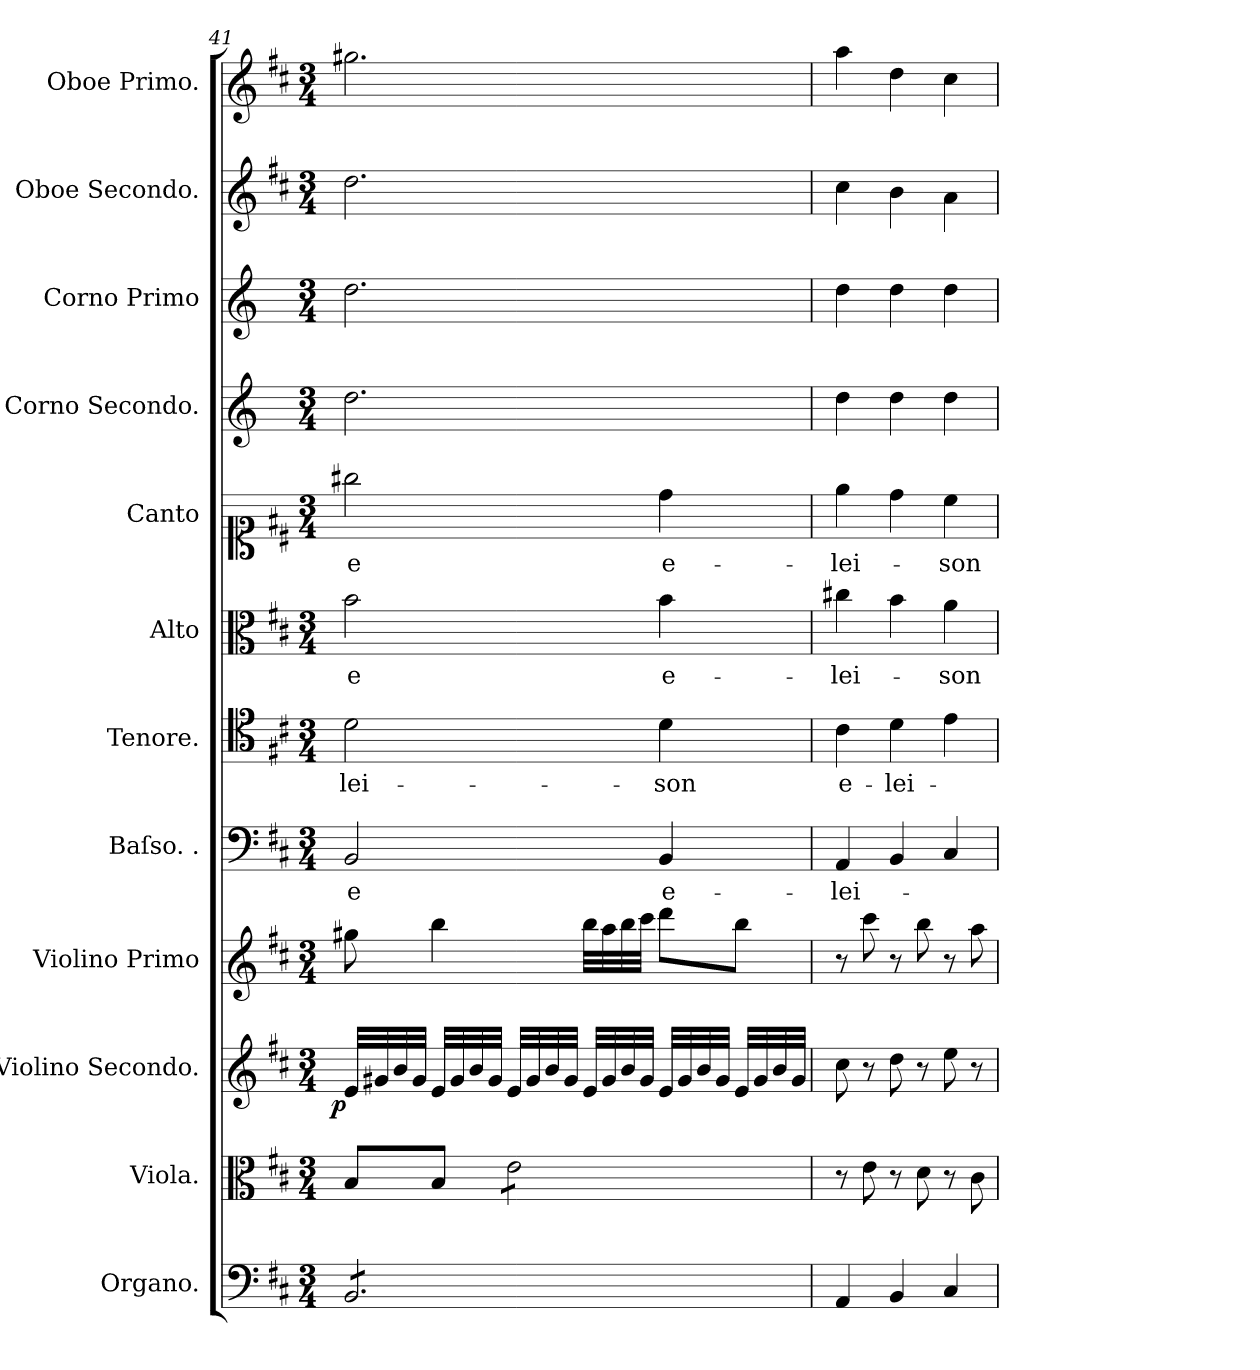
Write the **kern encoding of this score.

**kern	**kern	**kern	**dynam	**kern	**kern	**text	**kern	**text	**kern	**text	**kern	**text	**kern	**kern	**kern	**kern
*part12	*part11	*part10	*part10	*part9	*part8	*part8	*part7	*part7	*part6	*part6	*part5	*part5	*part4	*part3	*part2	*part1
*staff12	*staff11	*staff10	*staff10	*staff9	*staff8	*staff8	*staff7	*staff7	*staff6	*staff6	*staff5	*staff5	*staff4	*staff3	*staff2	*staff1
*I"Organo.	*I"Viola.	*I"Violino Secondo.	*	*I"Violino Primo	*I"Baſso. .	*	*I"Tenore.	*	*I"Alto	*	*I"Canto	*	*I"Corno Secondo.	*I"Corno Primo	*I"Oboe Secondo.	*I"Oboe Primo.
*I'org	*I'vla	*I'vl 2	*	*I'vl 1	*I'B	*	*I'T	*	*I'A	*	*	*	*I'cor 2	*I'cor 1	*I'ob 2	*I'ob 1
*clefF4	*clefC3	*clefG2	*	*clefG2	*clefF4	*	*clefC4	*	*clefC3	*	*clefC1	*	*clefG2	*clefG2	*clefG2	*clefG2
*	*	*	*	*	*	*	*	*	*	*	*	*	*ITrd6c10	*ITrd6c10	*	*
*k[f#c#]	*k[f#c#]	*k[f#c#]	*	*k[f#c#]	*k[f#c#]	*	*k[f#c#]	*	*k[f#c#]	*	*k[f#c#]	*	*k[f#c#]	*k[f#c#]	*k[f#c#]	*k[f#c#]
*M3/4	*M3/4	*M3/4	*	*M3/4	*M3/4	*	*M3/4	*	*M3/4	*	*M3/4	*	*M3/4	*M3/4	*M3/4	*M3/4
=41	=41	=41	=41	=41	=41	=41	=41	=41	=41	=41	=41	=41	=41	=41	=41	=41
!	!	!	!LO:DY:b:rj	!	!	!	!	!	!	!LO:LY:i	!	!	!	!	!	!
*tremolo	*	*	*	*	*	*	*	*	*	*	*	*	*	*	*	*
8BB/L	8B/L	32e/LLL	p	8gg#X\	2BB/	-e	2d\	-lei-	2b\	-e	2gg#X\	-e	2.e\	2.e\	2.dd\	2.gg#X\
.	.	32g#X/	.	.	.	.	.	.	.	.	.	.	.	.	.	.
.	.	32b/	.	.	.	.	.	.	.	.	.	.	.	.	.	.
.	.	32g#/JJJ	.	.	.	.	.	.	.	.	.	.	.	.	.	.
8BB/	8B/J	32e/LLL	.	4bb\	.	.	.	.	.	.	.	.	.	.	.	.
.	.	32g#/	.	.	.	.	.	.	.	.	.	.	.	.	.	.
.	.	32b/	.	.	.	.	.	.	.	.	.	.	.	.	.	.
.	.	32g#/JJJ	.	.	.	.	.	.	.	.	.	.	.	.	.	.
*	*tremolo	*	*	*	*	*	*	*	*	*	*	*	*	*	*	*
8BB/	8e\L	32e/LLL	.	.	.	.	.	.	.	.	.	.	.	.	.	.
.	.	32g#/	.	.	.	.	.	.	.	.	.	.	.	.	.	.
.	.	32b/	.	.	.	.	.	.	.	.	.	.	.	.	.	.
.	.	32g#/JJJ	.	.	.	.	.	.	.	.	.	.	.	.	.	.
8BB/	8e\	32e/LLL	.	32bb\LLL	.	.	.	.	.	.	.	.	.	.	.	.
.	.	32g#/	.	32aa\	.	.	.	.	.	.	.	.	.	.	.	.
.	.	32b/	.	32bb\	.	.	.	.	.	.	.	.	.	.	.	.
.	.	32g#/JJJ	.	32ccc#\JJJ	.	.	.	.	.	.	.	.	.	.	.	.
!	!	!	!	!	!	!	!	!	!	!LO:LY:i	!	!	!	!	!	!
8BB/	8e\	32e/LLL	.	8ddd\L	4BB/	e-	4d\	-son	4b\	e-	4dd\	e-	.	.	.	.
.	.	32g#/	.	.	.	.	.	.	.	.	.	.	.	.	.	.
.	.	32b/	.	.	.	.	.	.	.	.	.	.	.	.	.	.
.	.	32g#/JJJ	.	.	.	.	.	.	.	.	.	.	.	.	.	.
8BB/J	8e\J	32e/LLL	.	8bb\J	.	.	.	.	.	.	.	.	.	.	.	.
*	*Xtremolo	*	*	*	*	*	*	*	*	*	*	*	*	*	*	*
*Xtremolo	*	*	*	*	*	*	*	*	*	*	*	*	*	*	*	*
.	.	32g#/	.	.	.	.	.	.	.	.	.	.	.	.	.	.
.	.	32b/	.	.	.	.	.	.	.	.	.	.	.	.	.	.
.	.	32g#/JJJ	.	.	.	.	.	.	.	.	.	.	.	.	.	.
=42	=42	=42	=42	=42	=42	=42	=42	=42	=42	=42	=42	=42	=42	=42	=42	=42
!	!	!	!	!	!	!	!	!LO:LY:i	!	!LO:LY:i	!	!	!	!	!	!
4AA/	8r	8cc#\	.	8r	4AA/	-lei-	4c#\	e-	4cc#X\	-lei-	4ee\	-lei-	4e\	4e\	4cc#\	4aa\
.	8e\	8r	.	8ccc#\	.	.	.	.	.	.	.	.	.	.	.	.
!	!	!	!	!	!	!	!	!LO:LY:i	!	!	!	!	!	!	!	!
4BB/	8r	8dd\	.	8r	4BB/	.	4d\	-lei-	4b\	.	4dd\	.	4e\	4e\	4b\	4dd\
.	8d\	8r	.	8bb\	.	.	.	.	.	.	.	.	.	.	.	.
!	!	!	!	!	!	!	!	!	!	!LO:LY:i	!	!	!	!	!	!
4C#/	8r	8ee\	.	8r	4C#/	.	4e\	.	4a\	-son	4cc#\	-son	4e\	4e\	4a\	4cc#\
.	8c#\	8r	.	8aa\	.	.	.	.	.	.	.	.	.	.	.	.
=	=	=	=	=	=	=	=	=	=	=	=	=	=	=	=	=
*-	*-	*-	*-	*-	*-	*-	*-	*-	*-	*-	*-	*-	*-	*-	*-	*-
